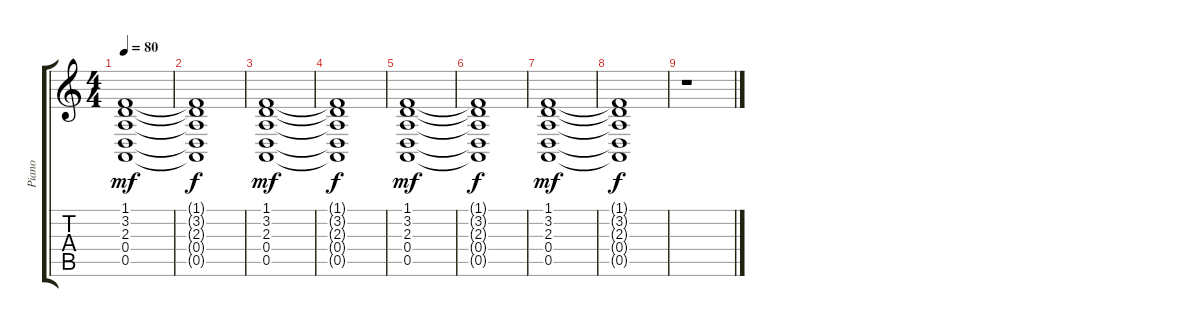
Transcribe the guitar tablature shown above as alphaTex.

\track ("Piano" "Piano") {instrument acousticgrandpiano}
\staff {score tabs}
\tuning (E4 B3 G3 D3 A2 E2) {hide}
\ts (4 4)
\tempo 80
\clef g2
\ks c
(1.1 3.2 2.3 0.4 0.5).1{dy mf} |
(1.1{t} 3.2{t} 2.3{t} 0.4{t} 0.5{t}).1{dy f} |
(1.1 3.2 2.3 0.4 0.5).1{dy mf} |
(1.1{t} 3.2{t} 2.3{t} 0.4{t} 0.5{t}).1{dy f} |
(1.1 3.2 2.3 0.4 0.5).1{dy mf} |
(1.1{t} 3.2{t} 2.3{t} 0.4{t} 0.5{t}).1{dy f} |
(1.1 3.2 2.3 0.4 0.5).1{dy mf} |
(1.1{t} 3.2{t} 2.3{t} 0.4{t} 0.5{t}).1{dy f} |
r.1
